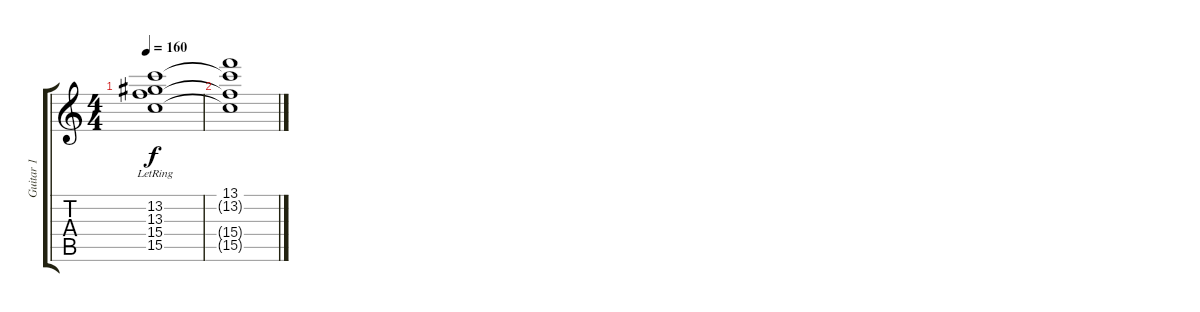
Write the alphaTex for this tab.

\track ("Guitar 1" "Guitar 1") {instrument electricguitarclean}
\staff {score tabs}
\tuning (E4 B3 G3 D3 A2 E2) {hide}
\ts (4 4)
\tempo 160
\clef g2
\ks c
(13.2{lr} 13.3{lr} 15.4{lr} 15.5{lr}).1{dy f} |
(13.1{t} 13.2{t} 15.4{t} 15.5{t}).1
